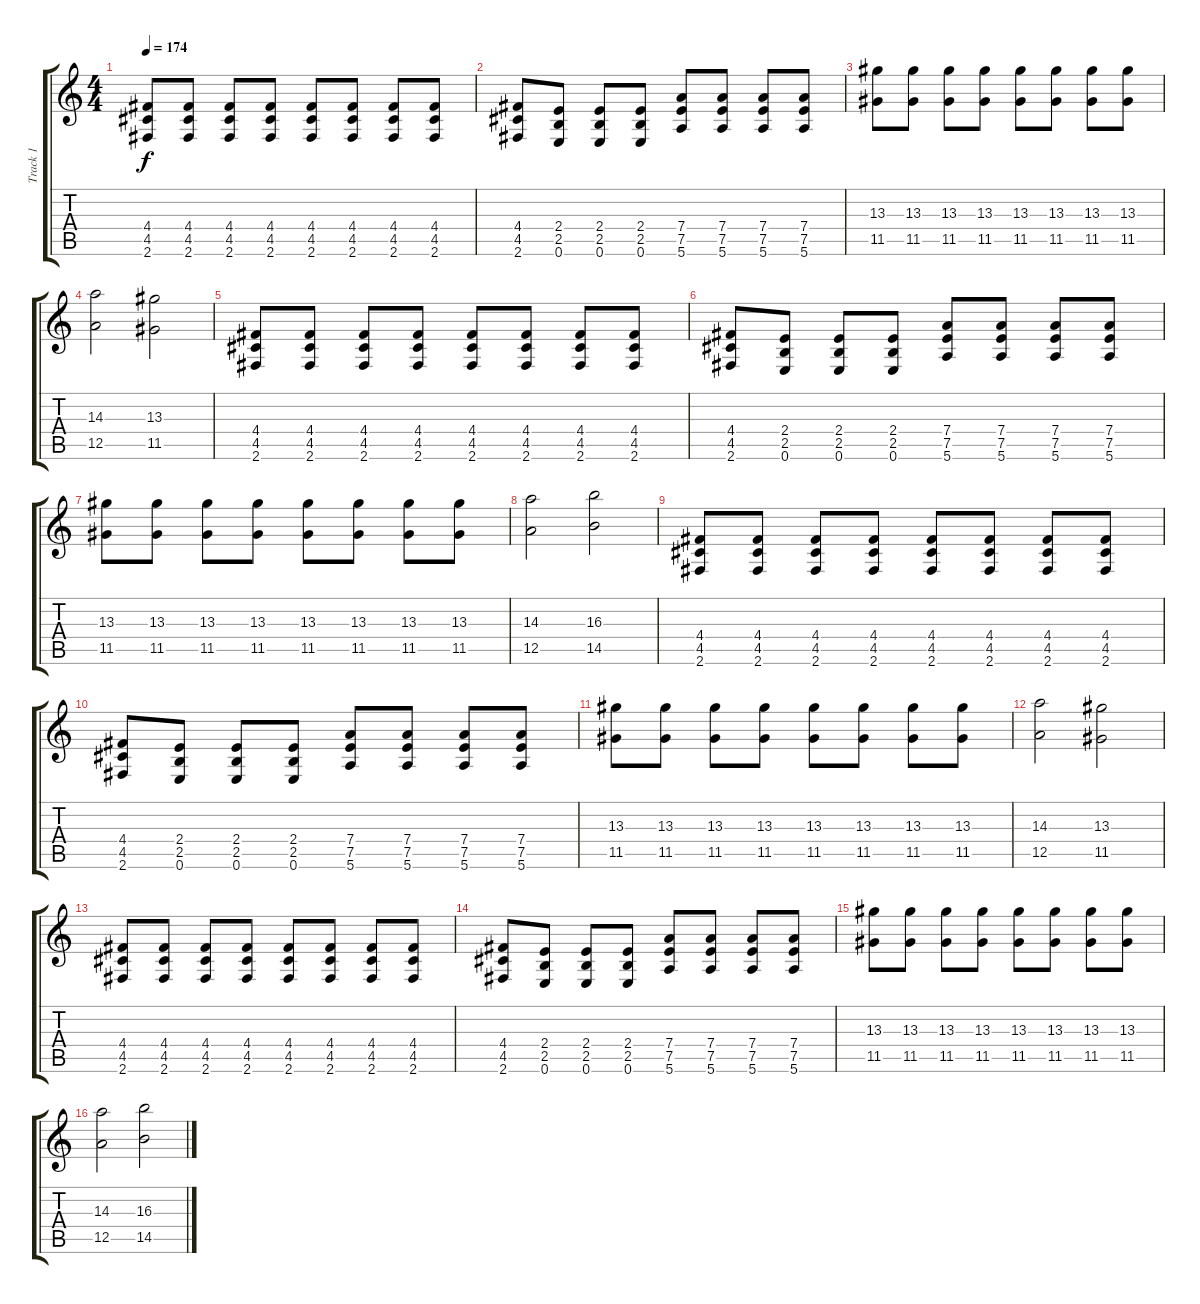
\track ("Track 1" "Track 1") {instrument overdrivenguitar}
\staff {score tabs}
\tuning (E4 B3 G3 D3 A2 E2) {hide}
\ts (4 4)
\tempo 174
\clef g2
\ks c
(4.4 4.5 2.6).8{dy f} (4.4 4.5 2.6).8 (4.4 4.5 2.6).8 (4.4 4.5 2.6).8 (4.4 4.5 2.6).8 (4.4 4.5 2.6).8 (4.4 4.5 2.6).8 (4.4 4.5 2.6).8 |
(4.4 4.5 2.6).8 (2.4 2.5 0.6).8 (2.4 2.5 0.6).8 (2.4 2.5 0.6).8 (7.4 7.5 5.6).8 (7.4 7.5 5.6).8 (7.4 7.5 5.6).8 (7.4 7.5 5.6).8 |
(13.3 11.5).8 (13.3 11.5).8 (13.3 11.5).8 (13.3 11.5).8 (13.3 11.5).8 (13.3 11.5).8 (13.3 11.5).8 (13.3 11.5).8 |
(14.3 12.5).2 (13.3 11.5).2 |
(4.4 4.5 2.6).8 (4.4 4.5 2.6).8 (4.4 4.5 2.6).8 (4.4 4.5 2.6).8 (4.4 4.5 2.6).8 (4.4 4.5 2.6).8 (4.4 4.5 2.6).8 (4.4 4.5 2.6).8 |
(4.4 4.5 2.6).8 (2.4 2.5 0.6).8 (2.4 2.5 0.6).8 (2.4 2.5 0.6).8 (7.4 7.5 5.6).8 (7.4 7.5 5.6).8 (7.4 7.5 5.6).8 (7.4 7.5 5.6).8 |
(13.3 11.5).8 (13.3 11.5).8 (13.3 11.5).8 (13.3 11.5).8 (13.3 11.5).8 (13.3 11.5).8 (13.3 11.5).8 (13.3 11.5).8 |
(14.3 12.5).2 (16.3 14.5).2 |
(4.4 4.5 2.6).8 (4.4 4.5 2.6).8 (4.4 4.5 2.6).8 (4.4 4.5 2.6).8 (4.4 4.5 2.6).8 (4.4 4.5 2.6).8 (4.4 4.5 2.6).8 (4.4 4.5 2.6).8 |
(4.4 4.5 2.6).8 (2.4 2.5 0.6).8 (2.4 2.5 0.6).8 (2.4 2.5 0.6).8 (7.4 7.5 5.6).8 (7.4 7.5 5.6).8 (7.4 7.5 5.6).8 (7.4 7.5 5.6).8 |
(13.3 11.5).8 (13.3 11.5).8 (13.3 11.5).8 (13.3 11.5).8 (13.3 11.5).8 (13.3 11.5).8 (13.3 11.5).8 (13.3 11.5).8 |
(14.3 12.5).2 (13.3 11.5).2 |
(4.4 4.5 2.6).8 (4.4 4.5 2.6).8 (4.4 4.5 2.6).8 (4.4 4.5 2.6).8 (4.4 4.5 2.6).8 (4.4 4.5 2.6).8 (4.4 4.5 2.6).8 (4.4 4.5 2.6).8 |
(4.4 4.5 2.6).8 (2.4 2.5 0.6).8 (2.4 2.5 0.6).8 (2.4 2.5 0.6).8 (7.4 7.5 5.6).8 (7.4 7.5 5.6).8 (7.4 7.5 5.6).8 (7.4 7.5 5.6).8 |
(13.3 11.5).8 (13.3 11.5).8 (13.3 11.5).8 (13.3 11.5).8 (13.3 11.5).8 (13.3 11.5).8 (13.3 11.5).8 (13.3 11.5).8 |
(14.3 12.5).2 (16.3 14.5).2
